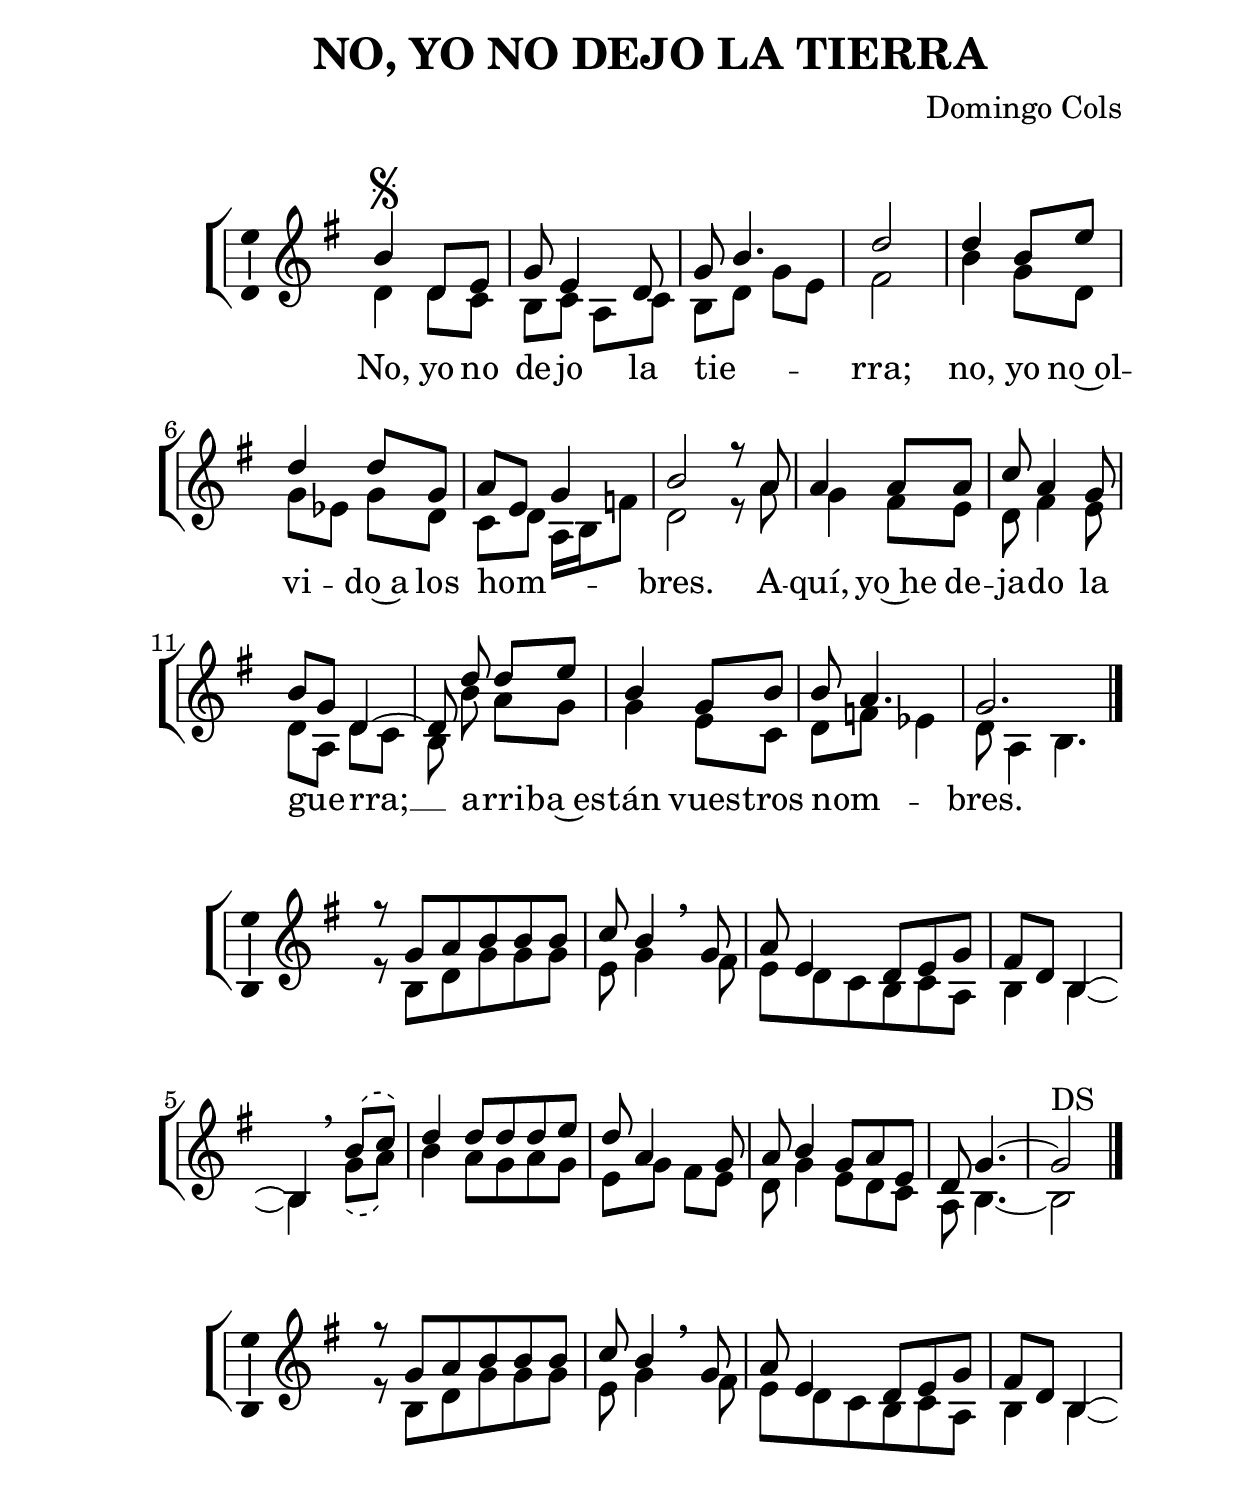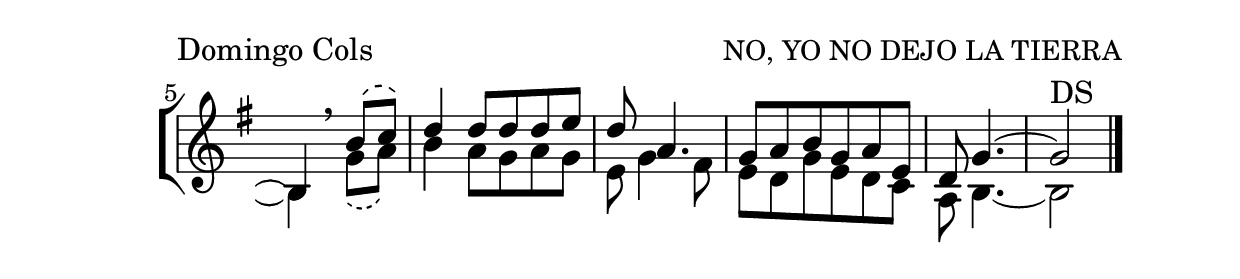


%versión de lilypond para la que se ha escrito esta partitura:
\version "2.16.0"

	%Tamaño papel
	#(set-default-paper-size "a4")
	%Tamaño partitura
	#(set-global-staff-size 27)
	%No responde al pulsar sobre una nota
	#(ly:set-option 'point-and-click #f)

%parámetros del encabezamiento:
\header {
	%title = "NO, YO NO DEJO LA TIERRA"
	title = \markup{\fontsize #-1 "NO, YO NO DEJO LA TIERRA"}
	subtitle = ""
	composer = "Domingo Cols"
	poet = ""
	meter = ""
	arranger = ""
%	tagline="Monasterio de la Madre de Dios. Buenafuente del Sistal."
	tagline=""
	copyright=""
	}

%parámetros asociados al papel:
\paper  {
	oddHeaderMarkup = \markup {\fill-line { \on-the-fly #not-first-page \fromproperty #'header:title \on-the-fly #not-first-page \fromproperty #'header:composer }}
	evenHeaderMarkup = \markup {\fill-line { \fromproperty #'header:composer \fromproperty #'header:title }}
	#(set-paper-size "a4")
	print-page-number = ##f
	first-page-number = 1
	print-first-page-number = ##f
%	head-separation = 3.0 \cm
	top-margin = 2.0 \cm
	bottom-margin = 0.0\cm
%%%	bottom-margin = -2.0\cm
	left-margin = 3.0 \cm
	line-width = 16.0 \cm
	indent = 8\mm
	interscoreline = 2.\mm
	between-system-space = 15\mm
%	para que las partituras no llenen la hoja:
	ragged-bottom = ##t
%	idem para la última hoja:
	ragged-last-bottom = ##f
%	para que las partituras llenen el ancho del papel:
	ragged-last = ##f
	after-title-space = 2.5 \cm
%page-count=1
%system-count=5

	%Flexible Vertical Spacing
%	markup-markup-spacing =
%	#'((basic-distance . 15) (minimum-distance . 15) (padding . 3))
	markup-system-spacing =
	#'((basic-distance . 15) (minimum-distance . 15) (padding . 3))
	system-system-spacing =
	#'((basic-distance . 15) (minimum-distance . 15) (padding . 3))
	score-system-spacing =
	#'((basic-distance . 15) (minimum-distance . 15) (padding . 5))
%	top-system-spacing = % header
%	#'((basic-distance . 8) (minimum-distance . 0) (padding . 0))
%	top-markup-spacing =
%	#'((basic-distance . 20) (minimum-distance . 20) (padding . 0))
	last-bottom-spacing = % footer
	#'((basic-distance . 5) (minimum-distance . 5) (padding . 0))
%	score-markup-spacing =
%	#'((basic-distance . 16) (minimum-distance . 13) (padding . 0))

	}


%parámetros que afectan a toda la partitura:
global =  {
	%clave de sol (G):
	\clef G
	%armadura:
%%%	\transpose a b
	\key g \major
	\tempo 4=80
	\set Score.tempoHideNote = ##t

%Elimino los tempo que se van alternando:
\override Staff.TimeSignature #'stencil = ##f

	}


melodiaa =
%%%	\transpose a b
{
	\relative c'' {

\compoundMeter #'((2 4) (3 4))

\phrasingSlurDashed

\time 2/4

<<
{
\voiceOne
\stemUp

\phrasingSlurDashed

b4^\segno d,8 e
g8 e4 d8
g8 b4.
d2
d4 b8 e
d4 d8 g,
a8 e g4
\time 3/4
b2 r8 a8
\time 2/4
a4 a8 a
c8 a4 g8
b8 g d4~
d8 \noBeam d' d e
b4 g8 b
b8 a4.
\time 3/4
g2.

}
\new Voice {
\voiceTwo
\stemDown

\phrasingSlurDashed

d4 d8 c
b8 c a c
b8 d g e
fis2
b4 g8 d
g8 ees g d
c8 d a16 b f'8
\time 3/4
d2 r8 a'8
\time 2/4
g4 fis8 e
d8 fis4 e8
d8 a d c
b8 \noBeam b' a g
g4 e8 c
d8 f ees4
\time 3/4
d8 a4 b4.

}
>>


\bar "|."
}
}

melodiab =
%%%	\transpose a b
{
	\relative c'' {

\compoundMeter #'((2 4) (3 4))

\phrasingSlurDashed

\time 3/4

<<
{
\voiceOne
\stemUp

\phrasingSlurDashed

r8 g8 a b b b
\time 2/4
c8 b4 \breathe g8
\time 3/4
a8 e4 d8 e g
\time 2/4
fis8 d b4~
b4 \breathe b'8 \(c\)
\time 3/4
d4 d8 d d e
\time 2/4
d8 a4 g8
\time 3/4
a8 b4 g8 a e
\time 2/4
d8 g4.~
g2^"DS"

}
\new Voice {
\voiceTwo
\stemDown

\phrasingSlurDashed

r8 b,8 d g g g
\time 2/4
e8 g4 \breathe fis8
\time 3/4
e8 d c b c a
\time 2/4
b4 b~
b4 g'8 \(a\)
\time 3/4
b4 a8 g a g
\time 2/4
e8 g fis e
\time 3/4
d8 g4 e8 d c
\time 2/4
a8 b4.~
b2

}
>>


\bar "|."
}
}

melodiac =
%%%	\transpose a b
{
	\relative c'' {

\compoundMeter #'((2 4) (3 4))

\phrasingSlurDashed

\time 3/4

<<
{
\voiceOne
\stemUp

\phrasingSlurDashed

r8 g8 a b b b
\time 2/4
c8 b4 \breathe g8
\time 3/4
a8 e4 d8 e g
\time 2/4
fis8 d b4~
b4 \breathe b'8 \(c\)
\time 3/4
d4 d8 d d e
\time 2/4
d8 a4.
\time 3/4
g8 a b g a e
\time 2/4
d8 g4.~
g2^"DS"

}
\new Voice {
\voiceTwo
\stemDown

\phrasingSlurDashed

r8 b,8 d g g g
\time 2/4
e8 g4 \breathe fis8
\time 3/4
e8 d c b c a
\time 2/4
b4 b~
b4 g'8 \(a\)
\time 3/4
b4 a8 g a g
\time 2/4
e8 g4 fis8
\time 3/4
e8 d g e d c
\time 2/4
a8 b4.~
b2

}
>>


\bar "|."
}
}


textoa = \lyricmode {
No, yo no de -- jo la tie -- _ rra;
no, yo no~ol -- vi -- do~a los hom -- _ _ bres.
A -- quí, yo~he de -- ja -- do la gue -- _ rra; __
a -- rri -- ba~es -- tán vues -- tros nom -- _ bres.

	}

textob = \lyricmode {
\set stanza =#"1. " ¿Qué~ha -- céis mi -- ran -- do~al cie -- lo,
va -- ro -- nes, sin a -- le -- grí -- _ a? __
Lo que~a -- ho -- ra pa -- re -- ce~un vue -- lo
ya~es vuel -- ta y~es cer -- ca -- ní -- a. __

	}

textoc = \lyricmode {
\set stanza =#"2. " El go -- zo~es mi tes -- ti -- go,
la paz mi pre -- sen -- cia vi -- _ va, __
que al ir -- me se va con -- mi -- go
la cau -- ti -- vi -- dad cau -- ti -- va. __

	}

textobdos = \lyricmode {
\set stanza =#"3. " El cie -- lo~ha co -- men -- za -- do;
vo -- so -- tros sois mi co -- se -- _ cha; __
el __ _ Pa -- dre ya~os ha sen -- ta -- do
con -- mi -- go a su de -- re -- cha. __

	}

textocdos = \lyricmode {
\set stanza =#"4. " Par -- tid fren -- te~a la~au -- ro -- ra,
sal -- vad a to -- do~el que cre -- _ a; __
vo -- _ so -- tros mar -- cáis mi ho -- ra,
co -- mien -- za vues -- tra ta -- re -- a. __

	}

vozaStaff = \context Voice = vozaStaff
\with {\consists "Ambitus_engraver"}
<<
	\set Staff.instrumentName = ""
	\set Staff.shortInstrumentName = ""
	\set Staff.midiInstrument = #"acoustic grand"
	\set Staff.midiMinimumVolume = #0.7
	\set Staff.midiMaximumVolume = #0.9
	\global
	\melodiaa
	>>

vozbStaff = \context Voice = vozbStaff
\with {\consists "Ambitus_engraver"}
<<
	\set Staff.instrumentName = ""
	\set Staff.shortInstrumentName = ""
	\set Staff.midiInstrument = #"acoustic grand"
	\set Staff.midiMinimumVolume = #0.7
	\set Staff.midiMaximumVolume = #0.9
	\global
	\melodiab
	>>

vozcStaff = \context Voice = vozcStaff
\with {\consists "Ambitus_engraver"}
<<
	\set Staff.instrumentName = ""
	\set Staff.shortInstrumentName = ""
	\set Staff.midiInstrument = #"acoustic grand"
	\set Staff.midiMinimumVolume = #0.7
	\set Staff.midiMaximumVolume = #0.9
	\global
	\melodiac
	>>


textoaStaff = \context Lyrics = textoaStaff <<
%	\set vocalName =#"E. "
%	\set shortVocalName =#"E. "
	\lyricsto vozaStaff \textoa
	>>

textobStaff = \context Lyrics = textobStaff <<
%	\set vocalName =#"1. "
	\set shortVocalName =#"1. "
	\lyricsto vozbStaff \textob
	>>

textobdosStaff = \context Lyrics = textobdosStaff <<
%	\set vocalName =#"3. "
	\set shortVocalName =#"3. "
	\lyricsto vozbStaff \textobdos
	>>

textocStaff = \context Lyrics = textocStaff <<
%	\set vocalName =#"2. "
	\set shortVocalName =#"2. "
	\lyricsto vozcStaff \textoc
	>>

textocdosStaff = \context Lyrics = textocdosStaff <<
%	\set vocalName =#"4. "
	\set shortVocalName =#"4. "
	\lyricsto vozcStaff \textocdos
	>>


\book {
	\score {
		\context ChoirStaff {
			\override StaffGroup.SystemStartBracket #'collapse-height = #1
			\override Score.SystemStartBar #'collapse-height = #1
			<<
			\vozaStaff
			\textoaStaff
			>>
		}
		\layout {
	    		\context {
				\Lyrics
				%\override LyricText #'font-size = #2
				}
	   		\context {
				\Score
				%\override StaffSymbol #'staff-space = #(magstep +3)
%%%				\override InstrumentName #'X-offset = #1.5
				\override InstrumentName #'X-offset = #2.5
				\override InstrumentName #'font-series = #'bold
				}
%%%			\context {
%%%				\Staff
%%%				\remove "Time_signature_engraver"
%%%				\override BarLine #'transparent = ##t
%%%				}
			}
		}
	\score {
		\context ChoirStaff {
			\override StaffGroup.SystemStartBracket #'collapse-height = #1
			\override Score.SystemStartBar #'collapse-height = #1
			<<
			\vozbStaff
			\textobStaff
			\textobdosStaff
			>>
		}
		\layout {
	    		\context {
				\Lyrics
				%\override LyricText #'font-size = #2
				}
	   		\context {
				\Score
				%\override StaffSymbol #'staff-space = #(magstep +3)
%%%				\override InstrumentName #'X-offset = #1.5
				\override InstrumentName #'X-offset = #2.5
				\override InstrumentName #'font-series = #'bold
				}
%%%			\context {
%%%				\Staff
%%%				\remove "Time_signature_engraver"
%%%				\override BarLine #'transparent = ##t
%%%				}
			}
		}
	\score {
		\context ChoirStaff {
			\override StaffGroup.SystemStartBracket #'collapse-height = #1
			\override Score.SystemStartBar #'collapse-height = #1
			<<
			\vozcStaff
			\textocStaff
			\textocdosStaff
			>>
		}
		\layout {
	    		\context {
				\Lyrics
				%\override LyricText #'font-size = #2
				}
	   		\context {
				\Score
				%\override StaffSymbol #'staff-space = #(magstep +3)
%%%				\override InstrumentName #'X-offset = #1.5
				\override InstrumentName #'X-offset = #2.5
				\override InstrumentName #'font-series = #'bold
				}
%%%			\context {
%%%				\Staff
%%%				\remove "Time_signature_engraver"
%%%				\override BarLine #'transparent = ##t
%%%				}
			}
		}
	\score {
		\context ChoirStaff {
			\override StaffGroup.SystemStartBracket #'collapse-height = #1
			\override Score.SystemStartBar #'collapse-height = #1
			<<
			\vozaStaff
			>>
			<<
			\vozbStaff
			>>
			<<
			\vozcStaff
			>>
		}
		\midi {
	  		\context {
	  			\Score
				tempoWholesPerMinute = #(ly:make-moment 70 4)
				}
			}
		}
}


